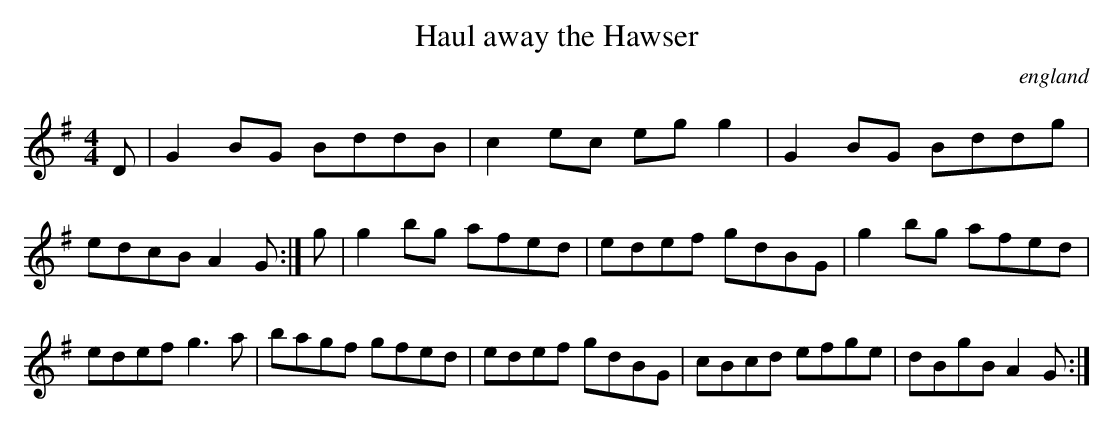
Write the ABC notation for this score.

X:1
T:Haul away the Hawser
O:england
M:4/4
K:G
D|\
G2BG BddB| c2ec egg2| G2BG Bddg| edcB A2G:|\
g|\
g2bg afed| edef gdBG| g2bg afed| edef g3a|\
bagf gfed| edef gdBG| cBcd efge| dBgB A2G:|
